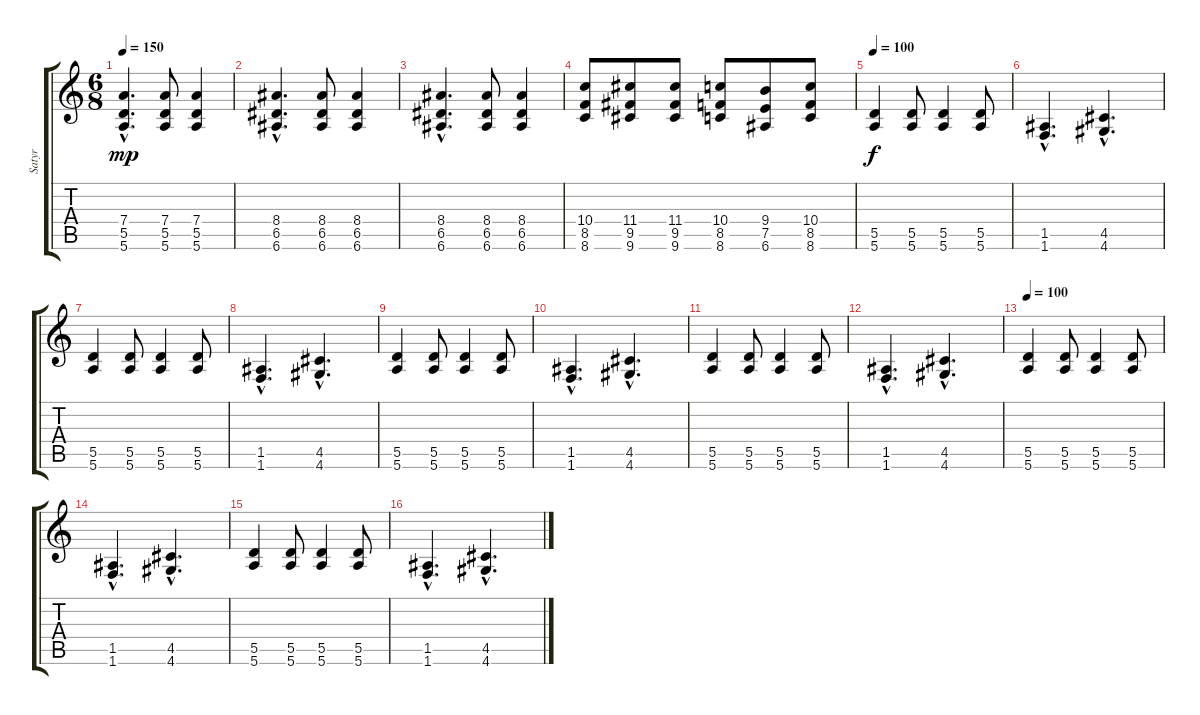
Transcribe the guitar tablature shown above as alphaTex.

\track ("Satyr" "Satyr") {instrument overdrivenguitar}
\staff {score tabs}
\tuning (E4 B3 G3 D3 A2 E2) {hide}
\ts (6 8)
\tempo 150
\clef g2
\ks c
(7.4{hac} 5.5{hac} 5.6{hac}).4{d dy mp} (7.4 5.5 5.6).8 (7.4 5.5 5.6).4 |
(8.4{hac} 6.5{hac} 6.6{hac}).4{d} (8.4 6.5 6.6).8 (8.4 6.5 6.6).4 |
(8.4{hac} 6.5{hac} 6.6{hac}).4{d} (8.4 6.5 6.6).8 (8.4 6.5 6.6).4 |
(10.4 8.5 8.6).8 (11.4 9.5 9.6).8 (11.4 9.5 9.6).8 (10.4 8.5 8.6).8 (9.4 7.5 6.6).8 (10.4 8.5 8.6).8 |
\tempo 100
(5.5 5.6).4{dy f} (5.5 5.6).8 (5.5 5.6).4 (5.5 5.6).8 |
(1.5{hac} 1.6{hac}).4{d} (4.5{hac} 4.6{hac}).4{d} |
(5.5 5.6).4 (5.5 5.6).8 (5.5 5.6).4 (5.5 5.6).8 |
(1.5{hac} 1.6{hac}).4{d} (4.5{hac} 4.6{hac}).4{d} |
(5.5 5.6).4 (5.5 5.6).8 (5.5 5.6).4 (5.5 5.6).8 |
(1.5{hac} 1.6{hac}).4{d} (4.5{hac} 4.6{hac}).4{d} |
(5.5 5.6).4 (5.5 5.6).8 (5.5 5.6).4 (5.5 5.6).8 |
(1.5{hac} 1.6{hac}).4{d} (4.5{hac} 4.6{hac}).4{d} |
\tempo 100
(5.5 5.6).4 (5.5 5.6).8 (5.5 5.6).4 (5.5 5.6).8 |
(1.5{hac} 1.6{hac}).4{d} (4.5{hac} 4.6{hac}).4{d} |
(5.5 5.6).4 (5.5 5.6).8 (5.5 5.6).4 (5.5 5.6).8 |
(1.5{hac} 1.6{hac}).4{d} (4.5{hac} 4.6{hac}).4{d}
